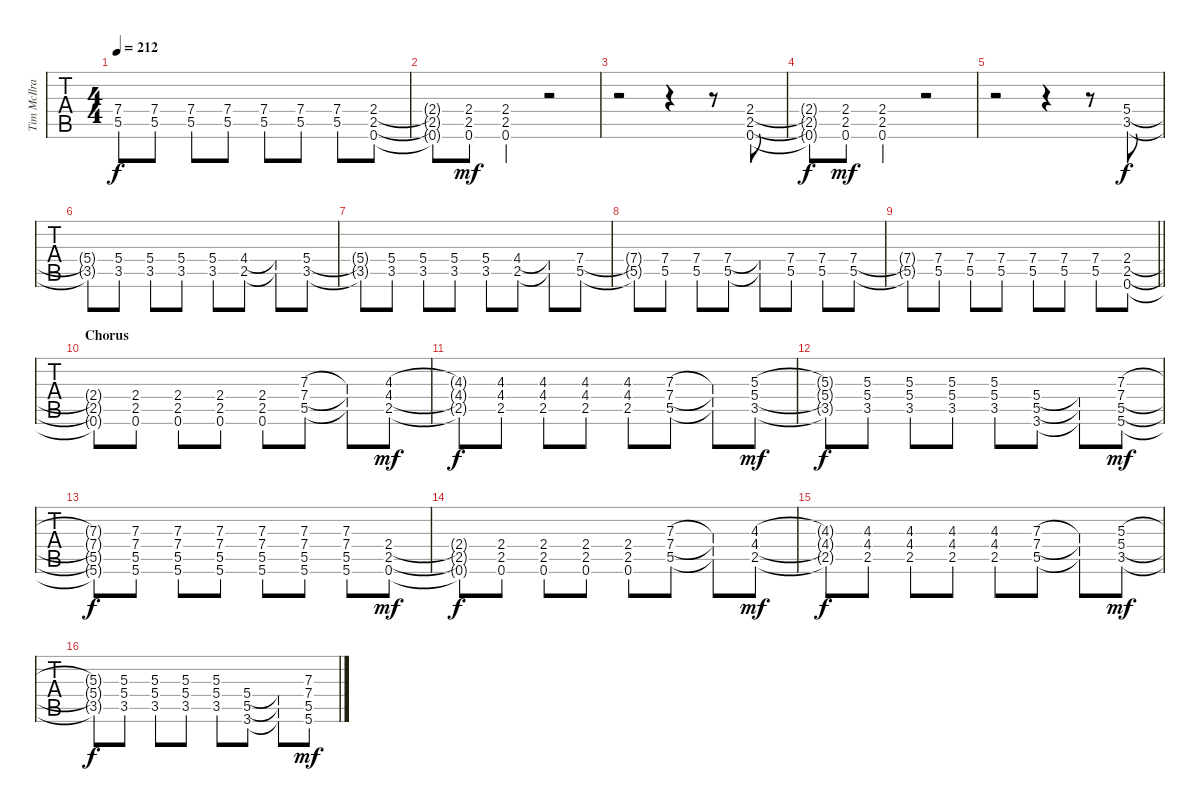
\track ("Tim McIlrath - Guitar One" "Tim McIlra") {instrument distortionguitar}
\staff {tabs}
\tuning (Eb4 Bb3 Gb3 Db3 Ab2 Eb2) {hide}
\ts (4 4)
\tempo 212
\clef g2
\ks c
(7.4{t} 5.5{t}).8{dy f} (7.4 5.5).8 (7.4 5.5).8 (7.4 5.5).8 (7.4 5.5).8 (7.4 5.5).8 (7.4 5.5).8 (2.4 2.5 0.6).8 |
(2.4{t} 2.5{t} 0.6{t}).8 (2.4 2.5 0.6).8{dy mf} (2.4 2.5 0.6).4 r.2 |
r.2 r.4 r.8 (2.4 2.5 0.6).8 |
(2.4{t} 2.5{t} 0.6{t}).8{dy f} (2.4 2.5 0.6).8{dy mf} (2.4 2.5 0.6).4 r.2 |
r.2 r.4 r.8 (5.4 3.5).8{dy f} |
(5.4{t} 3.5{t}).8 (5.4 3.5).8 (5.4 3.5).8 (5.4 3.5).8 (5.4 3.5).8 (4.4 2.5).8 (4.4{t} 2.5{t}).8 (5.4 3.5).8 |
(5.4{t} 3.5{t}).8 (5.4 3.5).8 (5.4 3.5).8 (5.4 3.5).8 (5.4 3.5).8 (4.4 2.5).8 (4.4{t} 2.5{t}).8 (7.4 5.5).8 |
(7.4{t} 5.5{t}).8 (7.4 5.5).8 (7.4 5.5).8 (7.4 5.5).8 (7.4{t} 5.5{t}).8 (7.4 5.5).8 (7.4 5.5).8 (7.4 5.5).8 |
\barLineRight lightlight
(7.4{t} 5.5{t}).8 (7.4 5.5).8 (7.4 5.5).8 (7.4 5.5).8 (7.4 5.5).8 (7.4 5.5).8 (7.4 5.5).8 (2.4 2.5 0.6).8 |
\section ("" "Chorus")
(2.4{t} 2.5{t} 0.6{t}).8 (2.4 2.5 0.6).8 (2.4 2.5 0.6).8 (2.4 2.5 0.6).8 (2.4 2.5 0.6).8 (7.3 7.4 5.5).8 (7.3{t} 7.4{t} 5.5{t}).8 (4.3 4.4 2.5).8{dy mf} |
(4.3{t} 4.4{t} 2.5{t}).8{dy f} (4.3 4.4 2.5).8 (4.3 4.4 2.5).8 (4.3 4.4 2.5).8 (4.3 4.4 2.5).8 (7.3 7.4 5.5).8 (7.3{t} 7.4{t} 5.5{t}).8 (5.3 5.4 3.5).8{dy mf} |
(5.3{t} 5.4{t} 3.5{t}).8{dy f} (5.3 5.4 3.5).8 (5.3 5.4 3.5).8 (5.3 5.4 3.5).8 (5.3 5.4 3.5).8 (5.4 5.5 3.6).8 (5.4{t} 5.5{t} 3.6{t}).8 (7.3 7.4 5.5 5.6).8{dy mf} |
(7.3{t} 7.4{t} 5.5{t} 5.6{t}).8{dy f} (7.3 7.4 5.5 5.6).8 (7.3 7.4 5.5 5.6).8 (7.3 7.4 5.5 5.6).8 (7.3 7.4 5.5 5.6).8 (7.3 7.4 5.5 5.6).8 (7.3 7.4 5.5 5.6).8 (2.4 2.5 0.6).8{dy mf} |
(2.4{t} 2.5{t} 0.6{t}).8{dy f} (2.4 2.5 0.6).8 (2.4 2.5 0.6).8 (2.4 2.5 0.6).8 (2.4 2.5 0.6).8 (7.3 7.4 5.5).8 (7.3{t} 7.4{t} 5.5{t}).8 (4.3 4.4 2.5).8{dy mf} |
(4.3{t} 4.4{t} 2.5{t}).8{dy f} (4.3 4.4 2.5).8 (4.3 4.4 2.5).8 (4.3 4.4 2.5).8 (4.3 4.4 2.5).8 (7.3 7.4 5.5).8 (7.3{t} 7.4{t} 5.5{t}).8 (5.3 5.4 3.5).8{dy mf} |
(5.3{t} 5.4{t} 3.5{t}).8{dy f} (5.3 5.4 3.5).8 (5.3 5.4 3.5).8 (5.3 5.4 3.5).8 (5.3 5.4 3.5).8 (5.4 5.5 3.6).8 (5.4{t} 5.5{t} 3.6{t}).8 (7.3 7.4 5.5 5.6).8{dy mf}
